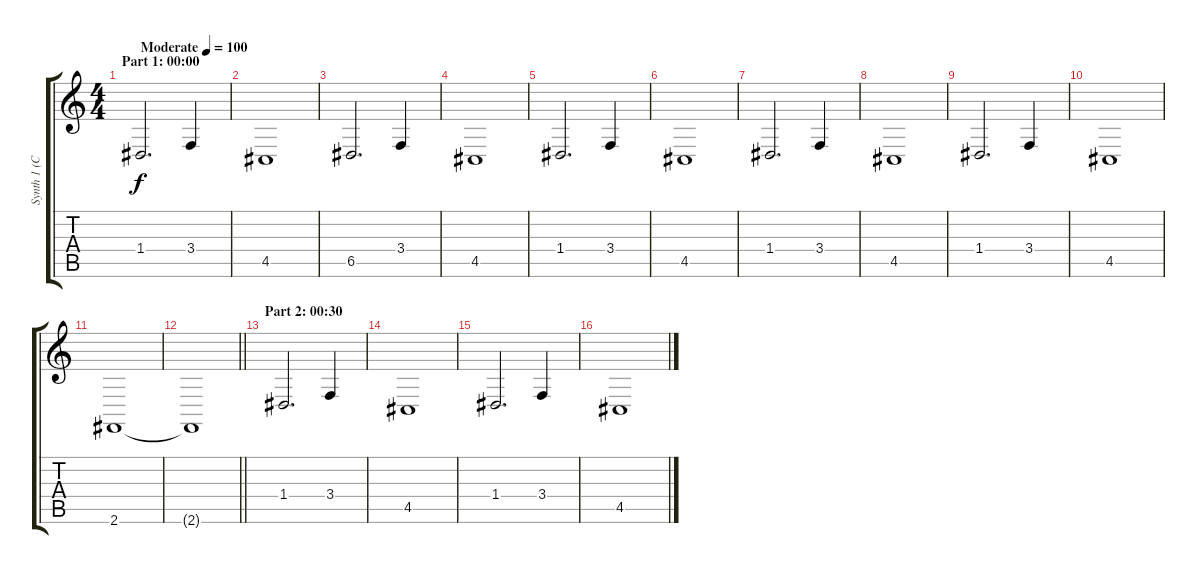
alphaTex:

\track ("Synth 1 (Cello)" "Synth 1 (C") {instrument cello}
\staff {score tabs}
\tuning (E4 B3 G3 D3 A2 E2) {hide}
\ts (4 4)
\section ("" "Part 1: 00:00")
\tempo (100 "Moderate")
\clef g2
\ks c
1.4.2{d dy f instrument cello} 3.4.4 |
4.5.1 |
6.5.2{d} 3.4.4 |
4.5.1 |
1.4.2{d} 3.4.4 |
4.5.1 |
1.4.2{d} 3.4.4 |
4.5.1 |
1.4.2{d} 3.4.4 |
4.5.1 |
2.6.1 |
\barLineRight lightlight
2.6{t}.1 |
\section ("" "Part 2: 00:30")
1.4.2{d} 3.4.4 |
4.5.1 |
1.4.2{d} 3.4.4 |
4.5.1
